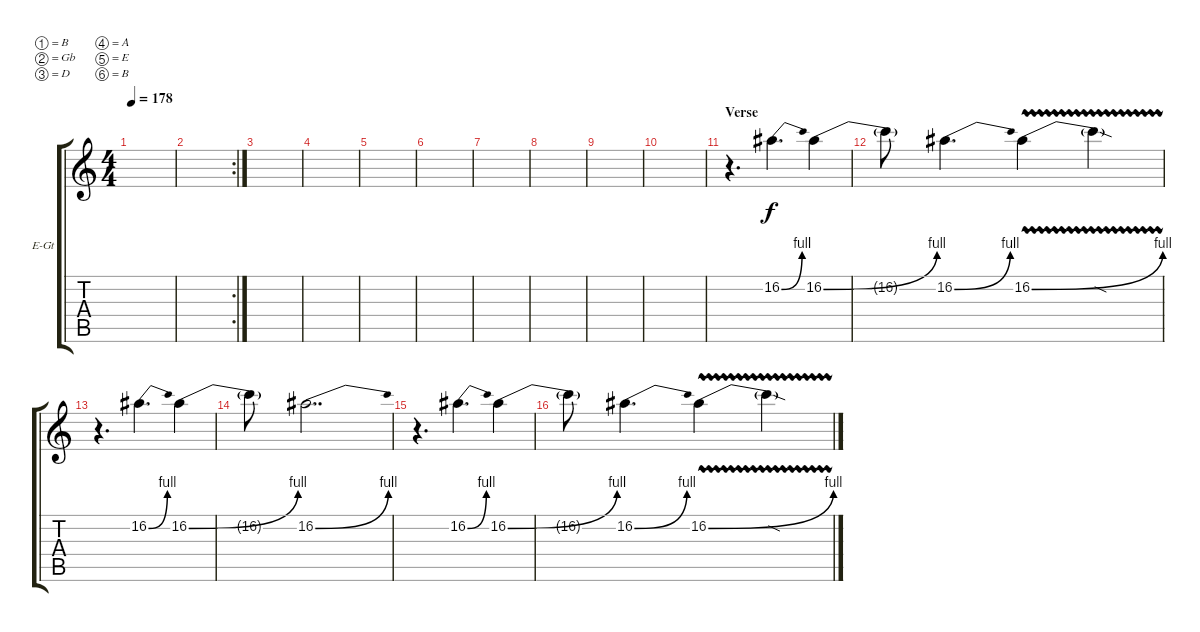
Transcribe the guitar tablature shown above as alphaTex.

\bracketExtendMode groupsimilarinstruments
\firstSystemTrackNameOrientation horizontal
\otherSystemsTrackNameOrientation horizontal
\track ("Lead Guitar 1" "E-Gt") {instrument overdrivenguitar}
\staff {score tabs}
\tuning (B3 Gb3 D3 A2 E2 B1)
\ts (4 4)
\tempo 178
\clef g2
\ks c
|
\rc 2
|
|
|
|
|
|
|
|
|
\section ("" "Verse")
r.4{d} 16.2{be (bend 0 0 15 4)}.4{d} 16.2{be (bend 0 0 15 4)}.4 |
16.2{t}.8 16.2{be (bend 0 0 15 4)}.4{d} 16.2{be (bend 0 0 15 4) vw}.4 16.2{sod t}.4 |
r.4{d} 16.2{be (bend 0 0 15 4)}.4{d} 16.2{be (bend 0 0 15 4)}.4 |
16.2{t}.8 16.2{be (bend 0 0 15 4)}.2{dd} |
r.4{d} 16.2{be (bend 0 0 15 4)}.4{d} 16.2{be (bend 0 0 15 4)}.4 |
16.2{t}.8 16.2{be (bend 0 0 15 4)}.4{d} 16.2{be (bend 0 0 15 4) vw}.4 16.2{sod t}.4
